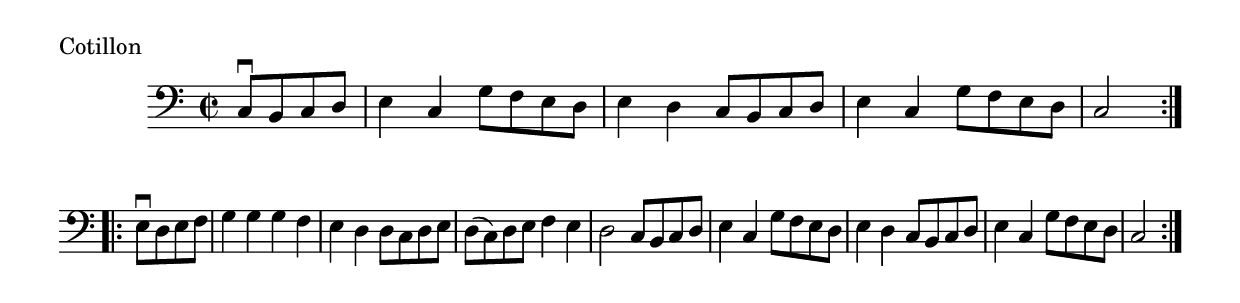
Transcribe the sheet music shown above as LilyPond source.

\version "2.18.2"

\score {
  <<
    \new Staff = "celloI"

    \relative c {
      \clef bass
      \key c \major
      \time 2/2

      \partial 2
      \repeat volta 2 {
        c8\downbow b c d  | %01 
        e4 c g'8 f e d    | %02
        e4 d c8 b c d     | %03
        e4 c g'8 f e d    | %04
        c2 \break           %05
      }
      \partial 2
      \repeat volta 2 {
        e8\downbow d e f  | %06
        g4 g g f          | %07
        e4 d d8 c d e     | %08
        d8( c) d e f4 e   | %09
        d2 c8 b c d       | %10
        e4 c g'8 f e d    | %11
        e4 d c8 b c d     | %12
        e4 c g'8 f e d    | %13
        c2                  %14
      }  
    }

  >>
  \layout {}
  \header {
    composer = "Esprit Philippe Chédeville (1696 - 1762)"
    piece = "Cotillon"
    opus = ""
  }
}
